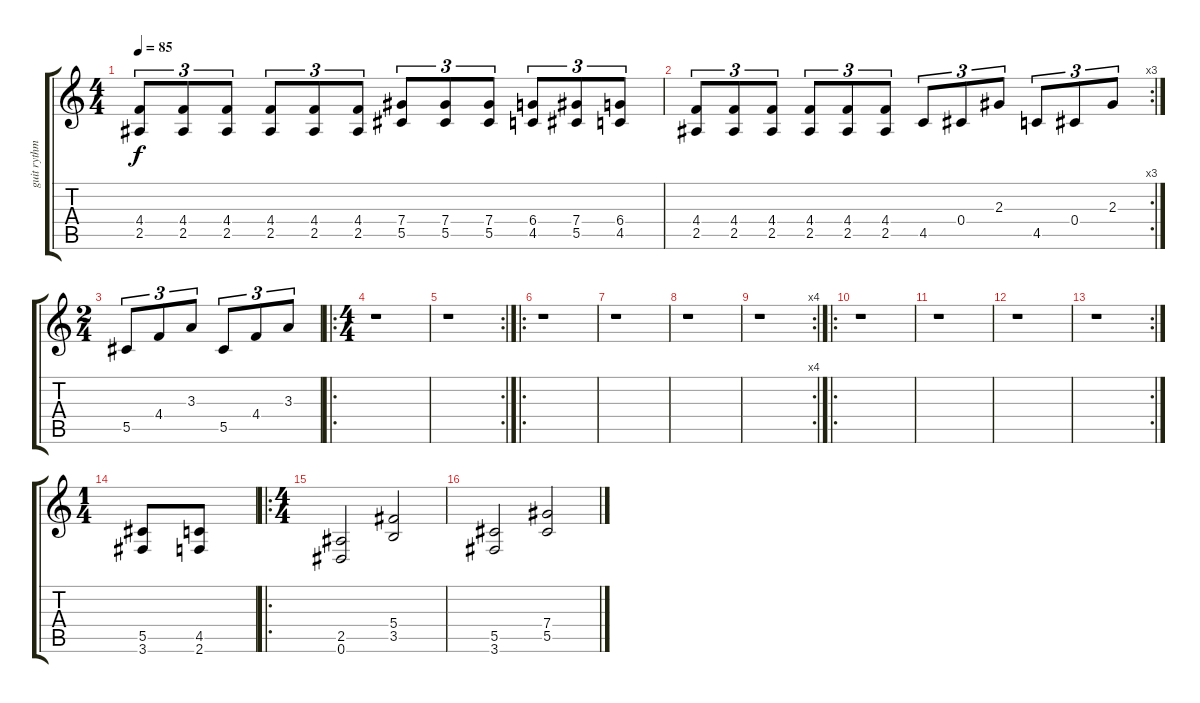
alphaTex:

\track ("guit rythm" "guit rythm") {instrument distortionguitar}
\staff {score tabs}
\tuning (Eb4 Bb3 Gb3 Db3 Ab2 Eb2) {hide}
\ts (4 4)
\tempo 85
\clef g2
\ks c
(4.4 2.5).8{tu (3 2) dy f} (4.4 2.5).8{tu (3 2)} (4.4 2.5).8{tu (3 2)} (4.4 2.5).8{tu (3 2)} (4.4 2.5).8{tu (3 2)} (4.4 2.5).8{tu (3 2)} (7.4 5.5).8{tu (3 2)} (7.4 5.5).8{tu (3 2)} (7.4 5.5).8{tu (3 2)} (6.4 4.5).8{tu (3 2)} (7.4 5.5).8{tu (3 2)} (6.4 4.5).8{tu (3 2)} |
\rc 3
(4.4 2.5).8{tu (3 2)} (4.4 2.5).8{tu (3 2)} (4.4 2.5).8{tu (3 2)} (4.4 2.5).8{tu (3 2)} (4.4 2.5).8{tu (3 2)} (4.4 2.5).8{tu (3 2)} 4.5.8{tu (3 2)} 0.4.8{tu (3 2)} 2.3.8{tu (3 2)} 4.5.8{tu (3 2)} 0.4.8{tu (3 2)} 2.3.8{tu (3 2)} |
\ts (2 4)
5.5.8{tu (3 2)} 4.4.8{tu (3 2)} 3.3.8{tu (3 2)} 5.5.8{tu (3 2)} 4.4.8{tu (3 2)} 3.3.8{tu (3 2)} |
\ro
\ts (4 4)
r.1 |
\rc 2
r.1 |
\ro
r.1 |
r.1 |
r.1 |
\rc 4
r.1 |
\ro
r.1 |
r.1 |
r.1 |
\rc 2
r.1 |
\ts (1 4)
(5.5 3.6).8 (4.5 2.6).8 |
\ro
\ts (4 4)
(2.5 0.6).2 (5.4 3.5).2 |
(5.5 3.6).2 (7.4 5.5).2
